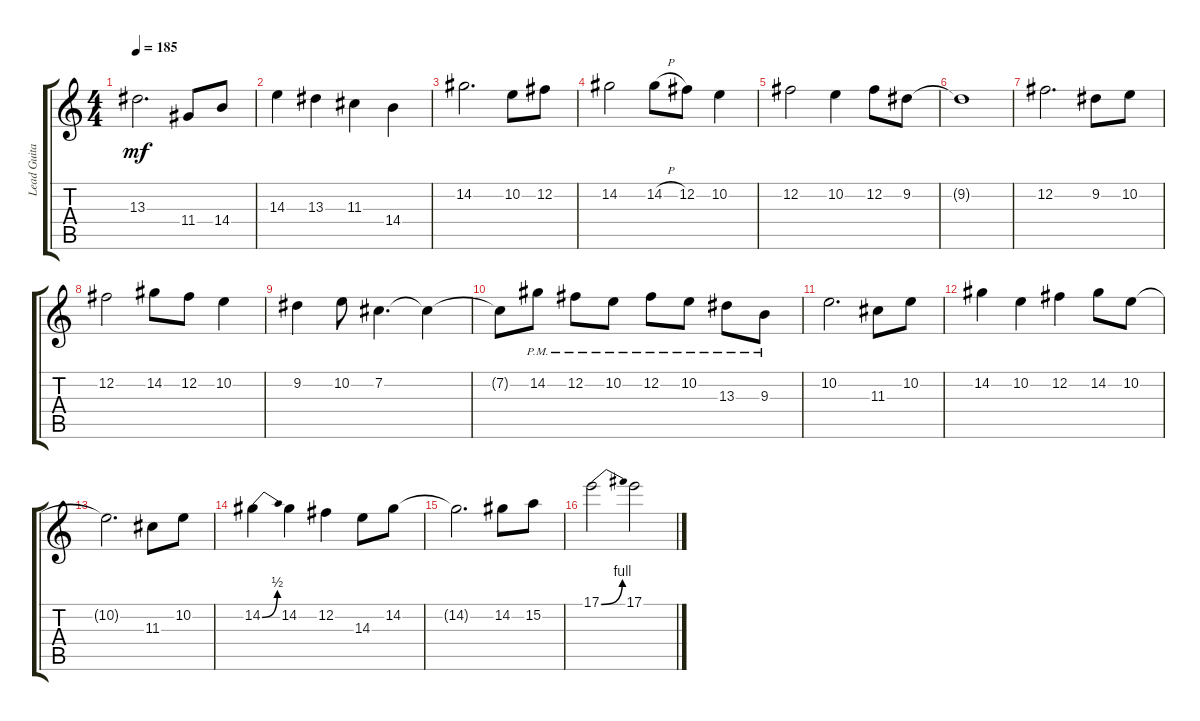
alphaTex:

\track ("Lead Guitar" "Lead Guita") {instrument distortionguitar}
\staff {score tabs}
\tuning (B3 Gb3 D3 A2 E2 B1) {hide}
\ts (4 4)
\tempo 185
\clef g2
\ks c
13.3{t}.2{d dy mf} 11.4.8 14.4.8 |
14.3.4 13.3.4 11.3.4 14.4.4 |
14.2.2{d} 10.2.8 12.2.8 |
14.2.2 14.2{h}.8 12.2.8 10.2.4 |
12.2.2 10.2.4 12.2.8 9.2.8 |
9.2{t}.1 |
12.2.2{d} 9.2.8 10.2.8 |
12.2.2 14.2.8 12.2.8 10.2.4 |
9.2.4 10.2.8 7.2.4{d} 7.2{t}.4 |
7.2{t}.8 14.2{pm}.8 12.2{pm}.8 10.2{pm}.8 12.2{pm}.8 10.2{pm}.8 13.3{pm}.8 9.3{pm}.8 |
10.2.2{d} 11.3.8 10.2.8 |
14.2.4 10.2.4 12.2.4 14.2.8 10.2.8 |
10.2{t}.2{d} 11.3.8 10.2.8 |
14.2{be (bend 0 0 60 2)}.4 14.2.4 12.2.4 14.3.8 14.2.8 |
14.2{t}.2{d} 14.2.8 15.2.8 |
17.1{be (bend 0 0 60 4)}.2 17.1.2
